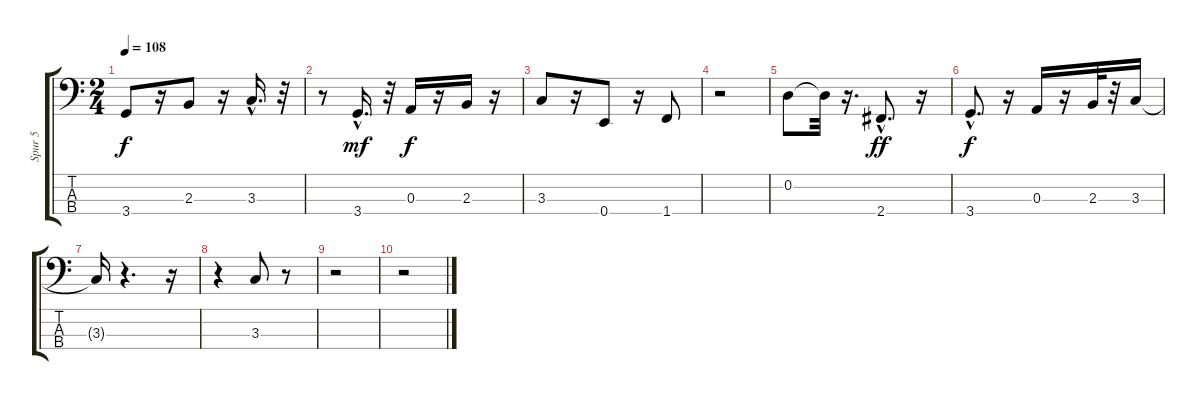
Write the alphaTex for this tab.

\track ("Spur 5" "Spur 5") {instrument electricbassfinger}
\staff {score tabs}
\tuning (G2 D2 A1 E1) {hide}
\ts (2 4)
\tempo 108
\clef f4
\ks c
3.4.8{dy f} r.16 2.3.8 r.16 3.3{hac}.16{d} r.32 |
r.8 3.4{hac}.16{d dy mf} r.32 0.3.16{dy f} r.16 2.3.16 r.16 |
3.3.8 r.16 0.4.8 r.16 1.4.8 |
r.2 |
0.2.8 0.2{t}.32 r.16{d} 2.4{hac}.8{d dy ff} r.16 |
3.4{hac}.8{d dy f} r.16 0.3.16 r.16 2.3.32 r.32 3.3.16 |
3.3{t}.16 r.4{d} r.16 |
r.4 3.3.8 r.8 |
r.2 |
r.2
